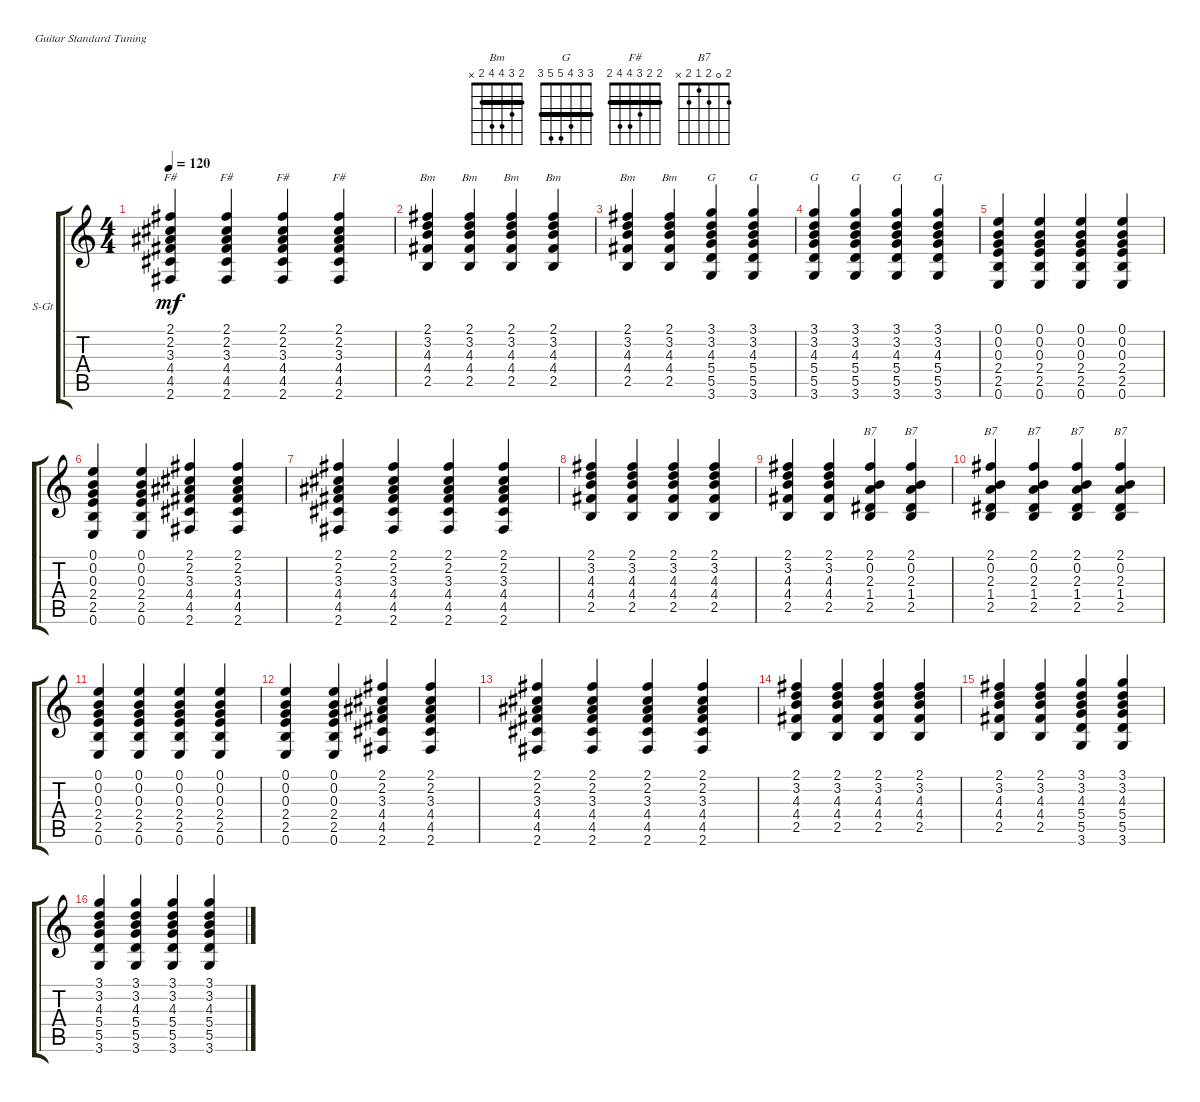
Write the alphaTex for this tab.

\defaultSystemsLayout 4
\bracketExtendMode groupsimilarinstruments
\firstSystemTrackNameOrientation horizontal
\otherSystemsTrackNameOrientation horizontal
\track ("Guitar 2" "S-Gt") {instrument acousticguitarsteel}
\staff {score tabs}
\tuning (E4 B3 G3 D3 A2 E2)
\chord ("Bm" 2 3 4 4 2 x) {barre 2}
\chord ("G" 3 3 4 5 5 3) {barre (3 3)}
\chord ("F#" 2 2 3 4 4 2) {barre (2 2)}
\chord ("B7" 2 0 2 1 2 x)
\ts (4 4)
\tempo 120
\clef g2
\ks c
(2.6 4.5 4.4 3.3 2.2 2.1).4{ch "F#" dy mf} (2.6 4.5 4.4 3.3 2.2 2.1).4{ch "F#"} (2.6 4.5 4.4 3.3 2.2 2.1).4{ch "F#"} (2.6 4.5 4.4 3.3 2.2 2.1).4{ch "F#"} |
(2.5 4.4 4.3 3.2 2.1).4{ch "Bm"} (2.5 4.4 4.3 3.2 2.1).4{ch "Bm"} (2.5 4.4 4.3 3.2 2.1).4{ch "Bm"} (2.5 4.4 4.3 3.2 2.1).4{ch "Bm"} |
(2.5 4.4 4.3 3.2 2.1).4{ch "Bm"} (2.5 4.4 4.3 3.2 2.1).4{ch "Bm"} (3.6 5.5 5.4 4.3 3.2 3.1).4{ch "G"} (3.6 5.5 5.4 4.3 3.2 3.1).4{ch "G"} |
(3.6 5.5 5.4 4.3 3.2 3.1).4{ch "G"} (3.6 5.5 5.4 4.3 3.2 3.1).4{ch "G"} (3.6 5.5 5.4 4.3 3.2 3.1).4{ch "G"} (3.6 5.5 5.4 4.3 3.2 3.1).4{ch "G"} |
(0.6 2.5 2.4 0.3 0.2 0.1).4 (0.6 2.5 2.4 0.3 0.2 0.1).4 (0.6 2.5 2.4 0.3 0.2 0.1).4 (0.6 2.5 2.4 0.3 0.2 0.1).4 |
(0.6 2.5 2.4 0.3 0.2 0.1).4 (0.6 2.5 2.4 0.3 0.2 0.1).4 (2.6 4.5 4.4 3.3 2.2 2.1).4 (2.6 4.5 4.4 3.3 2.2 2.1).4 |
(2.6 4.5 4.4 3.3 2.2 2.1).4 (2.6 4.5 4.4 3.3 2.2 2.1).4 (2.6 4.5 4.4 3.3 2.2 2.1).4 (2.6 4.5 4.4 3.3 2.2 2.1).4 |
(2.5 4.4 4.3 3.2 2.1).4 (2.5 4.4 4.3 3.2 2.1).4 (2.5 4.4 4.3 3.2 2.1).4 (2.5 4.4 4.3 3.2 2.1).4 |
(2.5 4.4 4.3 3.2 2.1).4 (2.5 4.4 4.3 3.2 2.1).4 (2.5 1.4 2.3 0.2 2.1).4{ch "B7"} (2.5 1.4 2.3 0.2 2.1).4{ch "B7"} |
(2.5 1.4 2.3 0.2 2.1).4{ch "B7"} (2.5 1.4 2.3 0.2 2.1).4{ch "B7"} (2.5 1.4 2.3 0.2 2.1).4{ch "B7"} (2.5 1.4 2.3 0.2 2.1).4{ch "B7"} |
(0.6 2.5 2.4 0.3 0.2 0.1).4 (0.6 2.5 2.4 0.3 0.2 0.1).4 (0.6 2.5 2.4 0.3 0.2 0.1).4 (0.6 2.5 2.4 0.3 0.2 0.1).4 |
(0.6 2.5 2.4 0.3 0.2 0.1).4 (0.6 2.5 2.4 0.3 0.2 0.1).4 (2.6 4.5 4.4 3.3 2.2 2.1).4 (2.6 4.5 4.4 3.3 2.2 2.1).4 |
(2.6 4.5 4.4 3.3 2.2 2.1).4 (2.6 4.5 4.4 3.3 2.2 2.1).4 (2.6 4.5 4.4 3.3 2.2 2.1).4 (2.6 4.5 4.4 3.3 2.2 2.1).4 |
(2.5 4.4 4.3 3.2 2.1).4 (2.5 4.4 4.3 3.2 2.1).4 (2.5 4.4 4.3 3.2 2.1).4 (2.5 4.4 4.3 3.2 2.1).4 |
(2.5 4.4 4.3 3.2 2.1).4 (2.5 4.4 4.3 3.2 2.1).4 (3.6 5.5 5.4 4.3 3.2 3.1).4 (3.6 5.5 5.4 4.3 3.2 3.1).4 |
(3.6 5.5 5.4 4.3 3.2 3.1).4 (3.6 5.5 5.4 4.3 3.2 3.1).4 (3.6 5.5 5.4 4.3 3.2 3.1).4 (3.6 5.5 5.4 4.3 3.2 3.1).4
